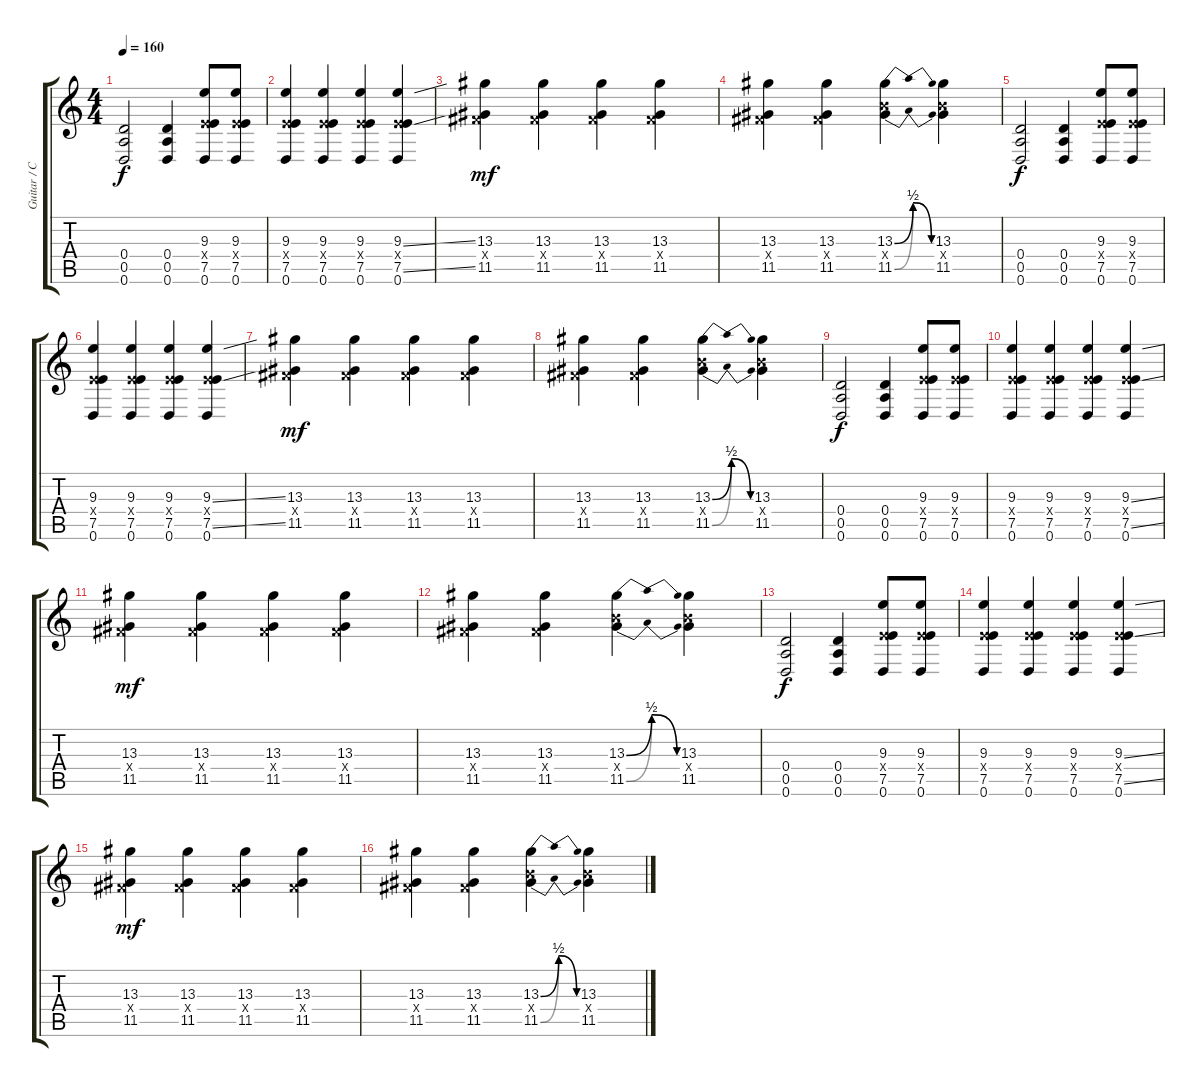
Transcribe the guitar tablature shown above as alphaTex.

\track ("Guitar / Chino Moreno" "Guitar / C") {instrument electricguitarjazz}
\staff {score tabs}
\tuning (E4 B3 G3 D3 A2 D2) {hide}
\ts (4 4)
\tempo 160
\clef g2
\ks c
(0.4 0.5 0.6).2{dy f} (0.4 0.5 0.6).4 (9.3 2.4{x} 7.5 0.6).8 (9.3 2.4{x} 7.5 0.6).8 |
(9.3 2.4{x} 7.5 0.6).4 (9.3 2.4{x} 7.5 0.6).4 (9.3 2.4{x} 7.5 0.6).4 (9.3{ss} 2.4{x} 7.5{ss} 0.6).4 |
(13.3 4.4{x} 11.5).4{dy mf} (13.3 4.4{x} 11.5).4 (13.3 4.4{x} 11.5).4 (13.3 4.4{x} 11.5).4 |
(13.3 4.4{x} 11.5).4 (13.3 4.4{x} 11.5).4 (13.3{be (bendrelease 0 0 30 2 30 2 60 0)} 9.4{x} 11.5{be (bendrelease 0 0 30 2 30 2 60 0)}).4 (13.3 9.4{x} 11.5).4 |
(0.4 0.5 0.6).2{dy f} (0.4 0.5 0.6).4 (9.3 2.4{x} 7.5 0.6).8 (9.3 2.4{x} 7.5 0.6).8 |
(9.3 2.4{x} 7.5 0.6).4 (9.3 2.4{x} 7.5 0.6).4 (9.3 2.4{x} 7.5 0.6).4 (9.3{ss} 2.4{x} 7.5{ss} 0.6).4 |
(13.3 4.4{x} 11.5).4{dy mf} (13.3 4.4{x} 11.5).4 (13.3 4.4{x} 11.5).4 (13.3 4.4{x} 11.5).4 |
(13.3 4.4{x} 11.5).4 (13.3 4.4{x} 11.5).4 (13.3{be (bendrelease 0 0 30 2 30 2 60 0)} 9.4{x} 11.5{be (bendrelease 0 0 30 2 30 2 60 0)}).4 (13.3 9.4{x} 11.5).4 |
(0.4 0.5 0.6).2{dy f} (0.4 0.5 0.6).4 (9.3 2.4{x} 7.5 0.6).8 (9.3 2.4{x} 7.5 0.6).8 |
(9.3 2.4{x} 7.5 0.6).4 (9.3 2.4{x} 7.5 0.6).4 (9.3 2.4{x} 7.5 0.6).4 (9.3{ss} 2.4{x} 7.5{ss} 0.6).4 |
(13.3 4.4{x} 11.5).4{dy mf} (13.3 4.4{x} 11.5).4 (13.3 4.4{x} 11.5).4 (13.3 4.4{x} 11.5).4 |
(13.3 4.4{x} 11.5).4 (13.3 4.4{x} 11.5).4 (13.3{be (bendrelease 0 0 30 2 30 2 60 0)} 9.4{x} 11.5{be (bendrelease 0 0 30 2 30 2 60 0)}).4 (13.3 9.4{x} 11.5).4 |
(0.4 0.5 0.6).2{dy f} (0.4 0.5 0.6).4 (9.3 2.4{x} 7.5 0.6).8 (9.3 2.4{x} 7.5 0.6).8 |
(9.3 2.4{x} 7.5 0.6).4 (9.3 2.4{x} 7.5 0.6).4 (9.3 2.4{x} 7.5 0.6).4 (9.3{ss} 2.4{x} 7.5{ss} 0.6).4 |
(13.3 4.4{x} 11.5).4{dy mf} (13.3 4.4{x} 11.5).4 (13.3 4.4{x} 11.5).4 (13.3 4.4{x} 11.5).4 |
(13.3 4.4{x} 11.5).4 (13.3 4.4{x} 11.5).4 (13.3{be (bendrelease 0 0 30 2 30 2 60 0)} 9.4{x} 11.5{be (bendrelease 0 0 30 2 30 2 60 0)}).4 (13.3 9.4{x} 11.5).4
